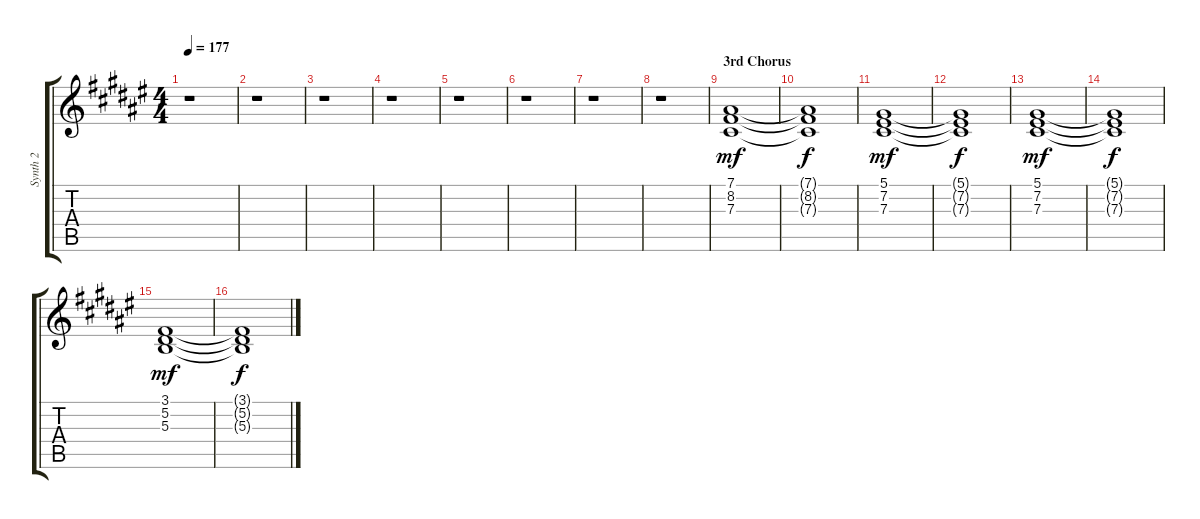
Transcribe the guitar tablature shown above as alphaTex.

\track ("Synth 2" "Synth 2") {instrument pad3polysynth}
\staff {score tabs}
\tuning (Eb4 Bb3 Gb3 Db3 Ab2 Eb2) {hide}
\ts (4 4)
\tempo 177
\clef g2
\ks d#minor
r.1{dy f} |
r.1 |
r.1 |
r.1 |
r.1 |
r.1 |
r.1 |
r.1 |
\section ("" "3rd Chorus")
(7.1 8.2 7.3).1{dy mf} |
(7.1{t} 8.2{t} 7.3{t}).1{dy f} |
(5.1 7.2 7.3).1{dy mf} |
(5.1{t} 7.2{t} 7.3{t}).1{dy f} |
(5.1 7.2 7.3).1{dy mf} |
(5.1{t} 7.2{t} 7.3{t}).1{dy f} |
(3.1 5.2 5.3).1{dy mf} |
(3.1{t} 5.2{t} 5.3{t}).1{dy f}
